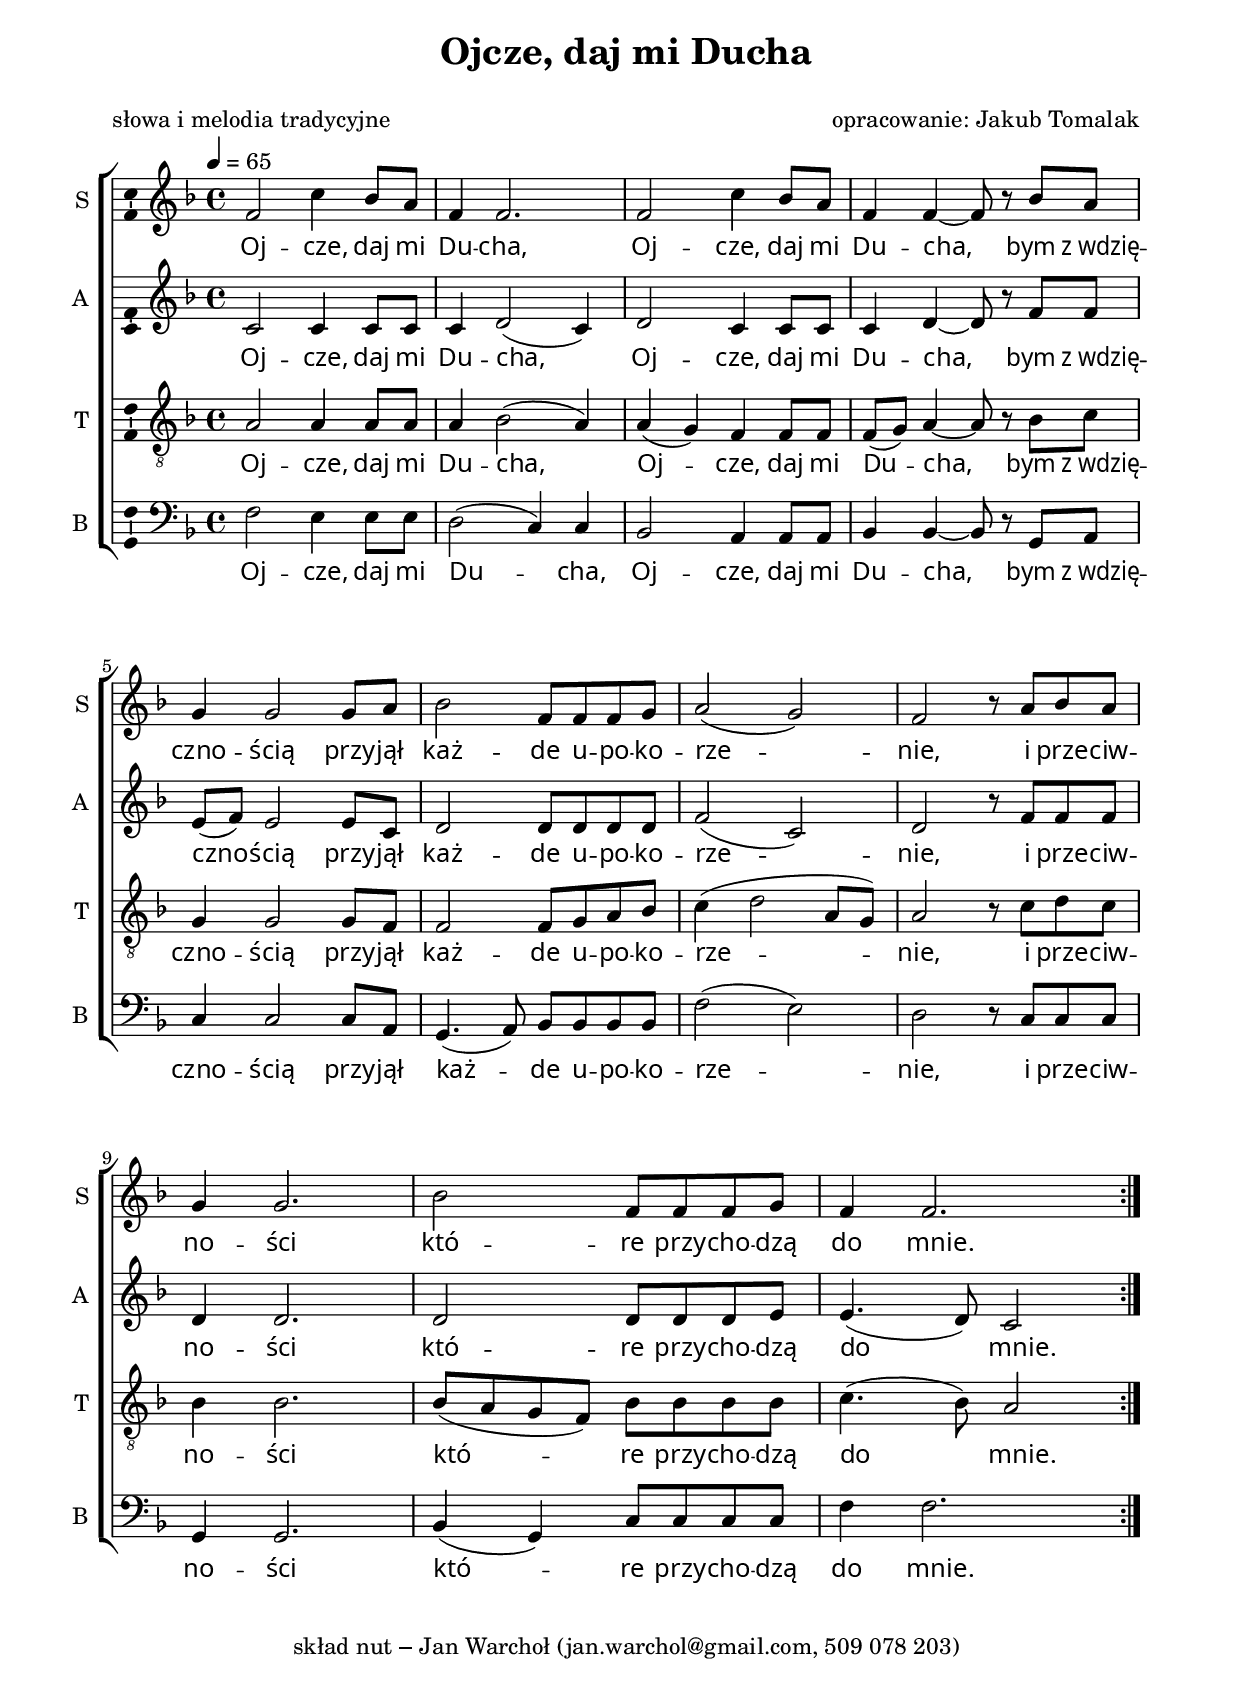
\version "2.17.3"
#(set-global-staff-size 20)

\header {
  title = \markup \column {
    "Ojcze, daj mi Ducha" " "
  }
  composer = "opracowanie: Jakub Tomalak"
  poet = "słowa i melodia tradycyjne"
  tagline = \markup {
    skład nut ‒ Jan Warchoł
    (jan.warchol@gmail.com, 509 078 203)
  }
}

\paper {
  system-count = 3
  left-margin = 19 \mm
  right-margin = 17 \mm
  ragged-last-bottom = ##f
  top-markup-spacing #'basic-distance = 6
  last-bottom-spacing #'basic-distance = 11
}

m = #(define-music-function (parser location off) (number?)
       #{
         \once \override Lyrics.LyricText #'X-offset = #off
       #})
%--------------------------------MELODY--------------------------------
sopranomelody = \relative f' {
  \dynamicUp
  \key f \major
  \time 4/4
  \tempo 4=65
  f2 c'4 bes8 a
  f4 f2.
  f2 c'4 bes8 a
  f4 f4~ f8 r bes8 a
  g4 g2 g8 a
  bes2 f8 f f g
  a2( g)
  f2 r8 a bes a
  g4 g2.
  bes2 f8 f f g
  f4 f2.
  \bar ":|"
}
altomelody = \relative f' {
  \dynamicUp
  \key f \major
  \time 4/4
  \tempo 4=65
  c2 c4 c8 c
  c4 d2( c4)
  d2 c4 c8 c
  c4 d4~ d8 r f f
  e( f) e2 e8 c
  d2 d8 d d d
  f2( c)
  d2 r8 f8 f f
  d4 d2.
  d2 d8 d d e
  e4.( d8) c2
  \bar ":|"
}
tenormelody = \relative f {
  \dynamicUp
  \key f \major
  \time 4/4
  \tempo 4=65
  a2 a4 a8 a
  a4 bes2( a4)
  a4( g) f f8 f
  f( g) a4~ a8 r bes8 c
  g4 g2 g8 f
  f2 f8 g a bes
  c4( d2 a8 g)
  a2 r8 c d c
  bes4 bes2.
  bes8( a g f) bes bes bes bes
  c4.( bes8) a2
  \bar ":|"
}
bassmelody = \relative f {
  \dynamicUp
  \key f \major
  \time 4/4
  \tempo 4=65
  f2 e4 e8 e
  d2( c4) c
  bes2 a4 a8 a
  bes4 bes~ bes8 r8 g a
  c4 c2 c8 a8
  g4.( a8) bes8 bes bes bes
  f'2( e)
  d2 r8 c8 c c
  g4 g2.
  bes4( g) c8 c c c
  f4 f2.
  \bar ":|"
}
akordy = \chordmode {
}
%--------------------------------LYRICS--------------------------------
text = \lyricmode {
  Oj -- \m #-0.8 cze, daj mi Du -- cha,
  Oj -- cze, daj mi Du -- cha,
  \m #-2.2 \markup \scale #'(0.95 . 1) bym
  \m #-2.2 \markup \scale #'(0.9 . 1) "z wdzię" --
  czno -- ścią
  przy -- jął każ -- de u -- po -- ko -- rze -- nie,
  i prze -- ciw -- no -- ści
  któ -- re przy -- cho -- dzą do \m #-1.5 mnie.
}

%--------------------------------ALL-FILE VARIABLE--------------------------------

\score {
  \new ChoirStaff <<
    \new Staff = soprano {
      \set Staff.instrumentName = "S "
      \set Staff.shortInstrumentName = "S "
      \clef treble
      \new Voice = soprano {
        \sopranomelody
      }
    }
    \new Lyrics = sopranolyrics \lyricsto soprano \text

    \new Staff = alto {
      \set Staff.instrumentName = "A "
      \set Staff.shortInstrumentName = "A "
      \clef treble
      \new Voice = alto {
        \altomelody
      }
    }
    \new Lyrics = altolyrics \lyricsto alto \text

    \new Staff = tenor {
      \set Staff.instrumentName = "T "
      \set Staff.shortInstrumentName = "T "
      \clef "treble_8"
      \new Voice = tenor {
        \tenormelody
      }
    }
    \new Lyrics = tenorlyrics \lyricsto tenor \text

    \new Staff = bass {
      \set Staff.instrumentName = "B "
      \set Staff.shortInstrumentName = "B "
      \clef bass
      \new Voice = bass {
        \bassmelody
      }
    }
    \new Lyrics = basslyrics \lyricsto bass \text
  >>
  \layout {
    indent = 0
    \override LyricText #'font-name =
    #"Minion Pro Medium Condensed"

    \context {
      \Staff \consists "Ambitus_engraver"
    }
  }
}
